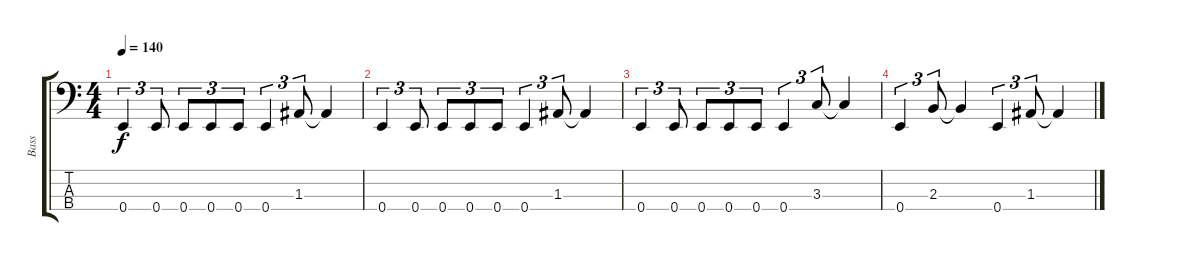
\track ("Bass" "Bass") {instrument electricbasspick}
\staff {score tabs}
\tuning (G2 D2 A1 E1) {hide}
\ts (4 4)
\tempo 140
\clef f4
\ks c
0.4.4{tu (3 2) dy f} 0.4.8{tu (3 2)} 0.4.8{tu (3 2)} 0.4.8{tu (3 2)} 0.4.8{tu (3 2)} 0.4.4{tu (3 2)} 1.3.8{tu (3 2)} 1.3{t}.4 |
0.4.4{tu (3 2)} 0.4.8{tu (3 2)} 0.4.8{tu (3 2)} 0.4.8{tu (3 2)} 0.4.8{tu (3 2)} 0.4.4{tu (3 2)} 1.3.8{tu (3 2)} 1.3{t}.4 |
0.4.4{tu (3 2)} 0.4.8{tu (3 2)} 0.4.8{tu (3 2)} 0.4.8{tu (3 2)} 0.4.8{tu (3 2)} 0.4.4{tu (3 2)} 3.3.8{tu (3 2)} 3.3{t}.4 |
0.4.4{tu (3 2)} 2.3.8{tu (3 2)} 2.3{t}.4 0.4.4{tu (3 2)} 1.3.8{tu (3 2)} 1.3{t}.4
